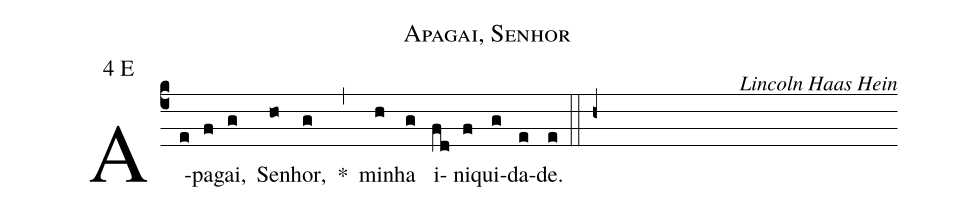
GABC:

name: Apagai, Senhor;
mode: 4;
mode-differentia: E;
commentary: Lincoln Haas Hein;
%%
(c4)

A(e)pa(f)gai,(g) Se(ho)nhor,(g) *(,) mi(h)nha(g) i(fd)ni(f)qui(g)da(e)de.(e)

(::)

(h+)
